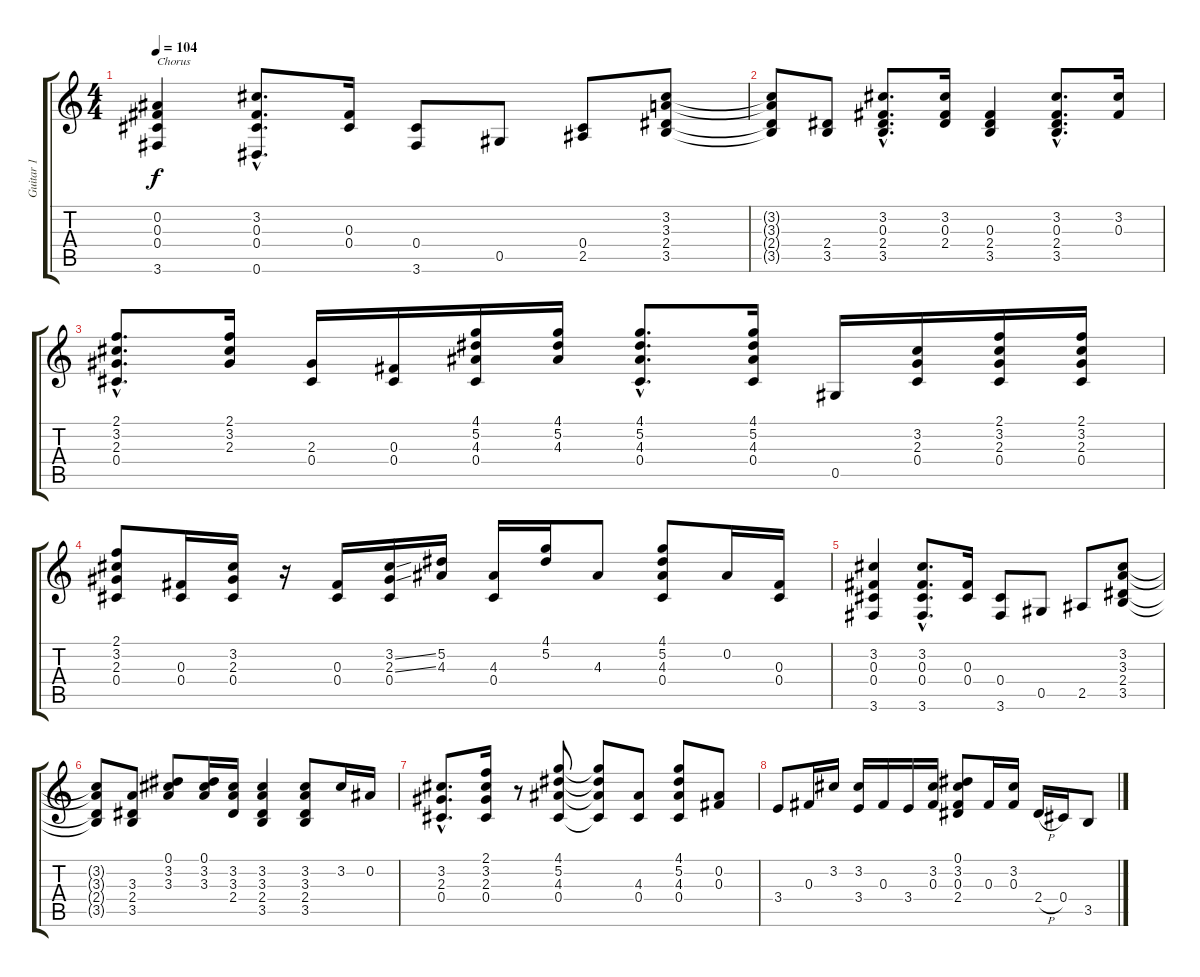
\track ("Guitar 1" "Guitar 1") {instrument overdrivenguitar}
\staff {score tabs}
\tuning (Eb4 Bb3 Gb3 Db3 Ab2 Eb2) {hide}
\ts (4 4)
\tempo 104
\clef g2
\ks c
(0.2 0.3 0.4 3.6).4{txt "Chorus" dy f} (3.2{hac} 0.3{hac} 0.4{hac} 0.6{hac}).8{d} (0.3 0.4).16 (0.4 3.6).8 0.5.8 (0.4 2.5).8 (3.2 3.3 2.4 3.5).8 |
(3.2{t} 3.3{t} 2.4{t} 3.5{t}).8 (2.4 3.5).8 (3.2{hac} 0.3{hac} 2.4{hac} 3.5{hac}).8{d} (3.2 0.3 2.4).16 (0.3 2.4 3.5).4 (3.2{hac} 0.3{hac} 2.4{hac} 3.5{hac}).8{d} (3.2 0.3).16 |
(2.1{hac} 3.2{hac} 2.3{hac} 0.4{hac}).8{d} (2.1 3.2 2.3).16 (2.3 0.4).16 (0.3 0.4).16 (4.1 5.2 4.3 0.4).16 (4.1 5.2 4.3).16 (4.1{hac} 5.2{hac} 4.3{hac} 0.4{hac}).8{d} (4.1 5.2 4.3 0.4).16 0.5.16 (3.2 2.3 0.4).16 (2.1 3.2 2.3 0.4).16 (2.1 3.2 2.3 0.4).16 |
(2.1 3.2 2.3 0.4).8 (0.3 0.4).16 (3.2 2.3 0.4).16 r.16 (0.3 0.4).16 (3.2{ss} 2.3{ss} 0.4).16 (5.2 4.3).16 (4.3 0.4).16 (4.1 5.2).16 4.3.8 (4.1 5.2 4.3 0.4).8 0.2.16 (0.3 0.4).16 |
(3.2 0.3 0.4 3.6).4 (3.2{hac} 0.3{hac} 0.4{hac} 3.6{hac}).8{d} (0.3 0.4).16 (0.4 3.6).8 0.5.8 2.5.8 (3.2 3.3 2.4 3.5).8 |
(3.2{t} 3.3{t} 2.4{t} 3.5{t}).8 (3.3 2.4 3.5).8 (0.1 3.2 3.3).8 (0.1 3.2 3.3).16 (3.2 3.3 2.4).16 (3.2 3.3 2.4 3.5).4 (3.2 3.3 2.4 3.5).8 3.2.16 0.2.16 |
(3.2{hac} 2.3{hac} 0.4{hac}).8{d} (2.1 3.2 2.3 0.4).16 r.8 (4.1 5.2 4.3 0.4).8 (4.1{t} 5.2{t} 4.3{t} 0.4{t}).8 (4.3 0.4).8 (4.1 5.2 4.3 0.4).8 (0.2 0.3).8 |
3.4.8 0.3.16 3.2.16 (3.2 3.4).16 0.3.16 3.4.16 (3.2 0.3).16 (0.1 3.2 0.3 2.4).8 0.3.16 (3.2 0.3).16 2.4{h}.16 0.4.16 3.5.8
